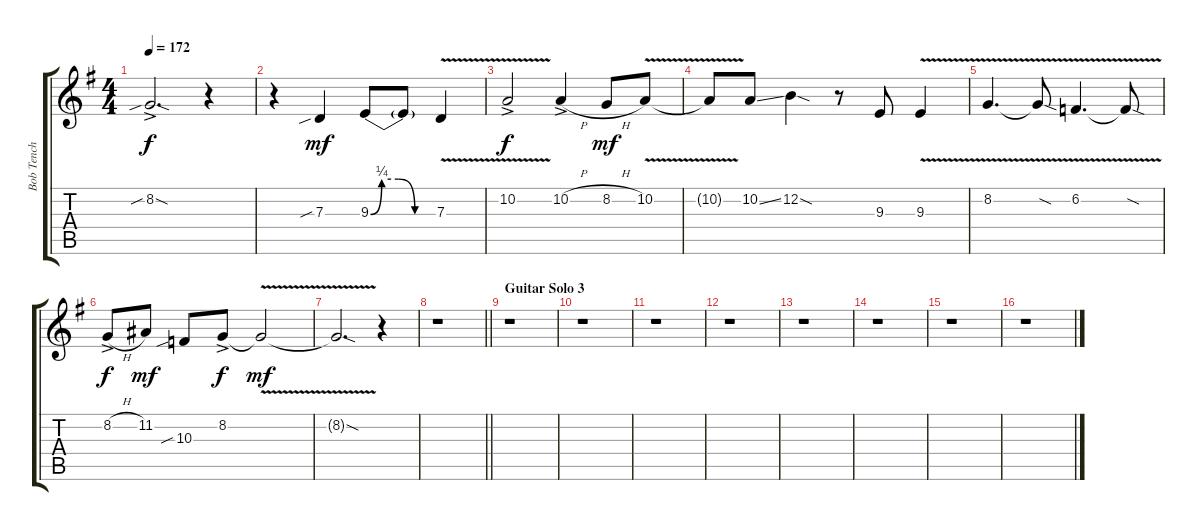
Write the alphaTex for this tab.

\track ("Bob Tench" "Bob Tench") {instrument trombone}
\staff {score tabs}
\tuning (E4 B3 G3 D3 A2 E2) {hide}
\ts (4 4)
\tempo 172
\clef g2
\ks g
8.2{sib sod ac}.2{d dy f} r.4 |
r.4 7.3{sib}.4{dy mf} 9.3{be (custom 0 0 10 1 25 1 40 0 60 0)}.8 9.3{t}.8 7.3{v}.4 |
10.2{v ac}.2{dy f} 10.2{h ac}.4 8.2{h}.8{dy mf} 10.2{v}.8 |
10.2{v t}.8 10.2{ss}.8 12.2{sod}.4 r.8 9.3.8 9.3{v}.4 |
8.2{v}.4{d} 8.2{sod t}.8 6.2{v}.4{d} 6.2{sod t}.8 |
8.2{h ac}.8{dy f} 11.2.8{dy mf} 10.3{sib}.8 8.2{ac}.8{dy f} 8.2{v t}.2{dy mf} |
8.2{sod t}.2{d} r.4 |
\barLineRight lightlight
r.1 |
\section ("" "Guitar Solo 3")
r.1 |
r.1 |
r.1 |
r.1 |
r.1 |
r.1 |
r.1 |
r.1
